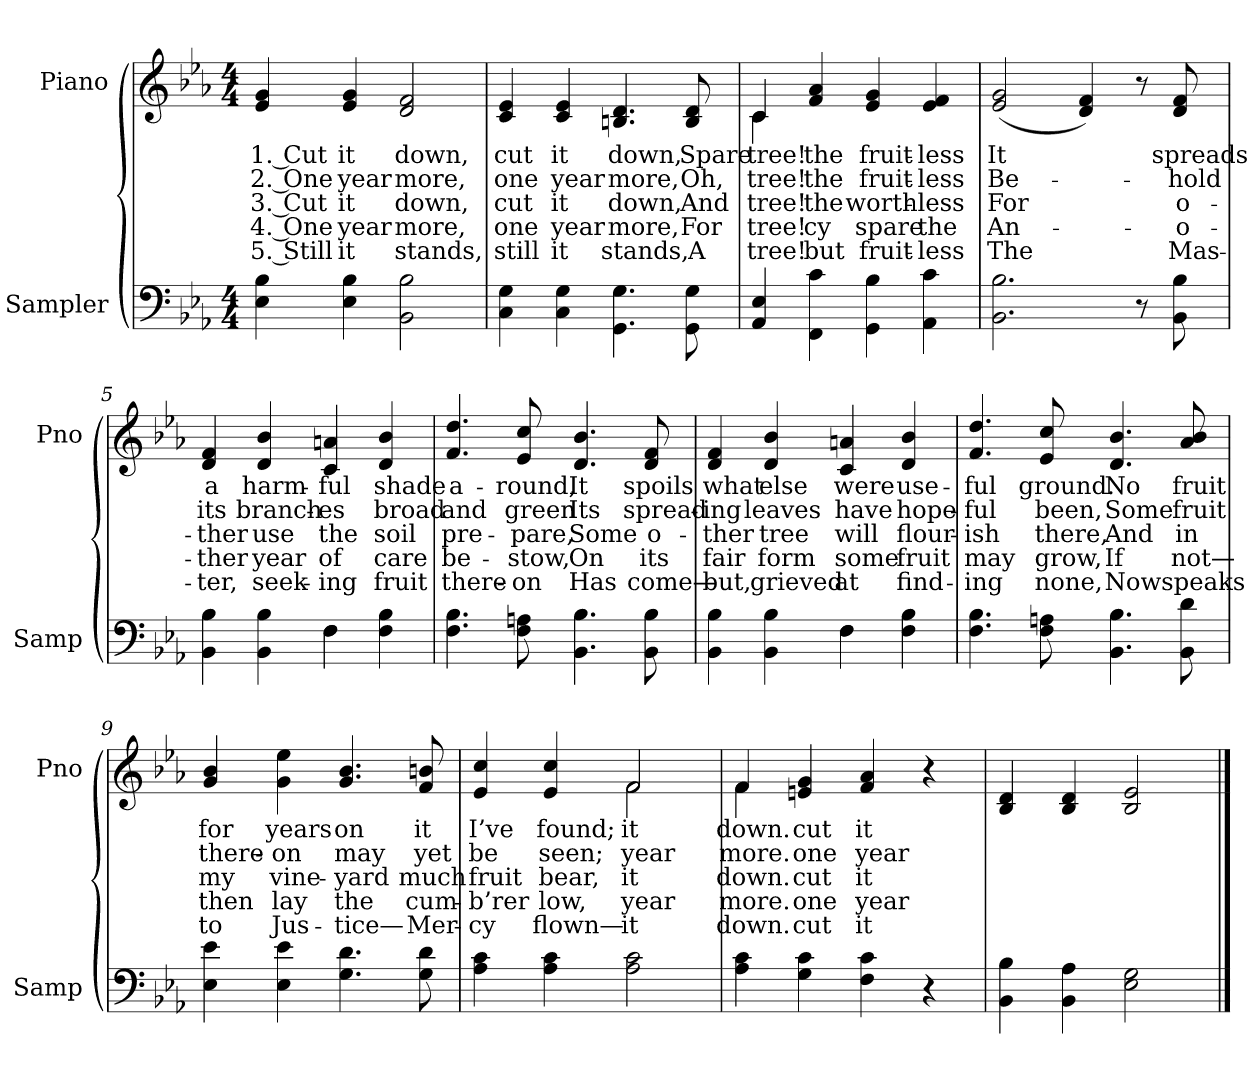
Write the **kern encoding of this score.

**kern	**kern	**text	**text	**text	**text	**text
*part2	*part1	*part1	*part1	*part1	*part1	*part1
*staff2	*staff1	*staff1	*staff1	*staff1	*staff1	*staff1
*I"Sampler	*I"Piano	*	*	*	*	*
*I'Samp	*I'Pno	*	*	*	*	*
*clefF4	*clefG2	*	*	*	*	*
*k[b-e-a-]	*k[b-e-a-]	*	*	*	*	*
*E-:	*E-:	*	*	*	*	*
*M4/4	*M4/4	*	*	*	*	*
=1	=1	=1	=1	=1	=1	=1
4E- 4B-	4e- 4g	1. Cut	2. One	3. Cut	4. One	5. Still
4E- 4B-	4e- 4g	it	year	it	year	it
2BB- 2B-	2d 2f	down,	more,	down,	more,	stands,
=2	=2	=2	=2	=2	=2	=2
4C 4G	4c 4e-	cut	one	cut	one	still
4C 4G	4c 4e-	it	year	it	year	it
4.GG\ 4.G\	4.Bn 4.d	down,	more,	down,	more,	stands,
8GG\ 8G\	8B 8d	Spare	Oh,	And	For	A
=3	=3	=3	=3	=3	=3	=3
*	*^	*	*	*	*	*
4AA- 4E-	4c/	4c	tree!	tree!	tree!	tree!	tree!
4FF 4c	4f 4a-	2.ryy	the	the	the	-cy	but
4GG 4B-	4e- 4g	.	fruit-	fruit-	worth-	spare	fruit-
4AA- 4c	4e- 4f	.	-less	-less	-less	the	-less
*	*v	*v	*	*	*	*	*
=4	=4	=4	=4	=4	=4	=4
2.BB- 2.B-	(2e- 2g	It	Be-	For	An-	The
.	4d 4f)	.	.	.	.	.
8r	8r	.	.	.	.	.
8BB- 8B-	8d 8f	spreads	-hold	o-	-o-	Mas-
=5	=5	=5	=5	=5	=5	=5
*^	*	*	*	*	*	*
4BB- 4B-	2ryy	4d 4f	a	its	-ther	-ther	-ter,
4BB- 4B-	.	4d 4b-	harm-	branch-	use	year	seek-
4F\	4F	4c 4an	-ful	-es	the	of	-ing
4F 4B-	4ryy	4d 4b-	shade	broad	soil	care	fruit
*v	*v	*	*	*	*	*	*
=6	=6	=6	=6	=6	=6	=6
4.F 4.B-	4.f 4.dd	a-	and	pre-	be-	there-
8F 8An	8e- 8cc	-round,	green	-pare,	-stow,	-on
4.BB- 4.B-	4.d 4.b-	It	Its	Some	On	Has
8BB- 8B-	8d 8f	spoils	spread-	o-	its	come—
=7	=7	=7	=7	=7	=7	=7
*^	*	*	*	*	*	*
4BB- 4B-	2ryy	4d 4f	what	-ing	-ther	fair	but,
4BB- 4B-	.	4d 4b-	else	leaves	tree	form	grieved
4F\	4F	4c 4an	were	have	will	some	at
4F 4B-	4ryy	4d 4b-	use-	hope-	flour-	fruit	find-
*v	*v	*	*	*	*	*	*
=8	=8	=8	=8	=8	=8	=8
4.F 4.B-	4.f 4.dd	-ful	-ful	-ish	may	-ing
8F 8An	8e- 8cc	ground.	been,	there,	grow,	none,
4.BB- 4.B-	4.d 4.b-	No	Some	And	If	Now
8BB- 8d	8a- 8b-	fruit	fruit	in	not—	speaks
=9	=9	=9	=9	=9	=9	=9
4E- 4e-	4g 4b-	for	there-	my	then	to
4E- 4e-	4g 4ee-	years	-on	vine-	lay	Jus-
4.G 4.d	4.g 4.b-	on	may	-yard	the	-tice—
8G 8d	8f 8bn	it	yet	much	cum-	Mer-
=10	=10	=10	=10	=10	=10	=10
*	*^	*	*	*	*	*
4A- 4c	4e- 4cc	2ryy	I’ve	be	fruit	-b’rer	-cy
4A- 4c	4e- 4cc	.	found;	seen;	bear,	low,	flown—
2A- 2c	2f/	2f	it	year	it	year	it
=11	=11	=11	=11	=11	=11	=11	=11
4A- 4c	4f/	4f	down.	more.	down.	more.	down.
4G 4c	4en 4g	2.ryy	cut	one	cut	one	cut
4F 4c	4f 4a-	.	it	year	it	year	it
4r	4r	.	.	.	.	.	.
*	*v	*v	*	*	*	*	*
=12	=12	=12	=12	=12	=12	=12
4BB- 4B-	4B- 4d	.	.	.	.	.
4BB- 4A-	4B- 4d	.	.	.	.	.
2E- 2G	2B- 2e-	.	.	.	.	.
==	==	==	==	==	==	==
*-	*-	*-	*-	*-	*-	*-
